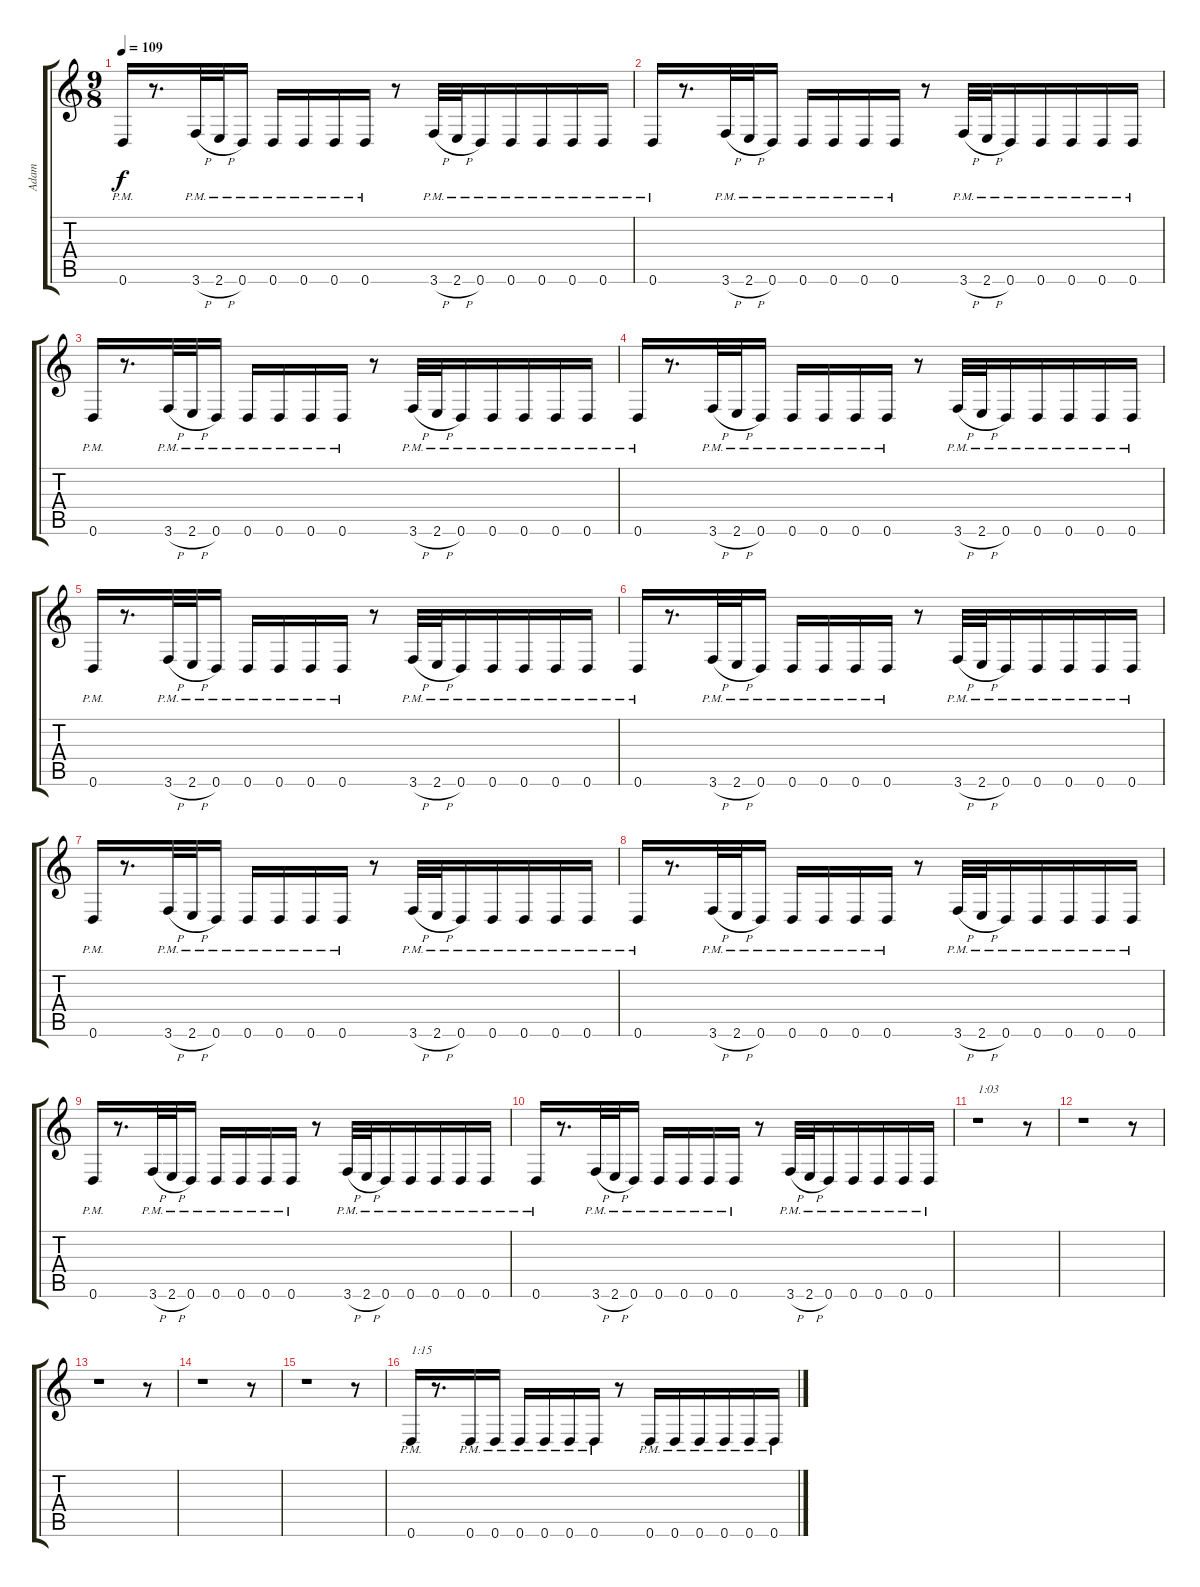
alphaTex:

\track ("Adam" "Adam") {instrument distortionguitar}
\staff {score tabs}
\tuning (E4 B3 G3 D3 A2 D2) {hide}
\ts (9 8)
\tempo 109
\clef g2
\ks c
0.6{pm}.16{dy f} r.8{d} 3.6{h pm}.32 2.6{h pm}.32 0.6{pm}.16 0.6{pm}.16 0.6{pm}.16 0.6{pm}.16 0.6{pm}.16 r.8 3.6{h pm}.32 2.6{h pm}.32 0.6{pm}.16 0.6{pm}.16 0.6{pm}.16 0.6{pm}.16 0.6{pm}.16 |
0.6{pm}.16 r.8{d} 3.6{h pm}.32 2.6{h pm}.32 0.6{pm}.16 0.6{pm}.16 0.6{pm}.16 0.6{pm}.16 0.6{pm}.16 r.8 3.6{h pm}.32 2.6{h pm}.32 0.6{pm}.16 0.6{pm}.16 0.6{pm}.16 0.6{pm}.16 0.6{pm}.16 |
0.6{pm}.16 r.8{d} 3.6{h pm}.32 2.6{h pm}.32 0.6{pm}.16 0.6{pm}.16 0.6{pm}.16 0.6{pm}.16 0.6{pm}.16 r.8 3.6{h pm}.32 2.6{h pm}.32 0.6{pm}.16 0.6{pm}.16 0.6{pm}.16 0.6{pm}.16 0.6{pm}.16 |
0.6{pm}.16 r.8{d} 3.6{h pm}.32 2.6{h pm}.32 0.6{pm}.16 0.6{pm}.16 0.6{pm}.16 0.6{pm}.16 0.6{pm}.16 r.8 3.6{h pm}.32 2.6{h pm}.32 0.6{pm}.16 0.6{pm}.16 0.6{pm}.16 0.6{pm}.16 0.6{pm}.16 |
0.6{pm}.16 r.8{d} 3.6{h pm}.32 2.6{h pm}.32 0.6{pm}.16 0.6{pm}.16 0.6{pm}.16 0.6{pm}.16 0.6{pm}.16 r.8 3.6{h pm}.32 2.6{h pm}.32 0.6{pm}.16 0.6{pm}.16 0.6{pm}.16 0.6{pm}.16 0.6{pm}.16 |
0.6{pm}.16 r.8{d} 3.6{h pm}.32 2.6{h pm}.32 0.6{pm}.16 0.6{pm}.16 0.6{pm}.16 0.6{pm}.16 0.6{pm}.16 r.8 3.6{h pm}.32 2.6{h pm}.32 0.6{pm}.16 0.6{pm}.16 0.6{pm}.16 0.6{pm}.16 0.6{pm}.16 |
0.6{pm}.16 r.8{d} 3.6{h pm}.32 2.6{h pm}.32 0.6{pm}.16 0.6{pm}.16 0.6{pm}.16 0.6{pm}.16 0.6{pm}.16 r.8 3.6{h pm}.32 2.6{h pm}.32 0.6{pm}.16 0.6{pm}.16 0.6{pm}.16 0.6{pm}.16 0.6{pm}.16 |
0.6{pm}.16 r.8{d} 3.6{h pm}.32 2.6{h pm}.32 0.6{pm}.16 0.6{pm}.16 0.6{pm}.16 0.6{pm}.16 0.6{pm}.16 r.8 3.6{h pm}.32 2.6{h pm}.32 0.6{pm}.16 0.6{pm}.16 0.6{pm}.16 0.6{pm}.16 0.6{pm}.16 |
0.6{pm}.16 r.8{d} 3.6{h pm}.32 2.6{h pm}.32 0.6{pm}.16 0.6{pm}.16 0.6{pm}.16 0.6{pm}.16 0.6{pm}.16 r.8 3.6{h pm}.32 2.6{h pm}.32 0.6{pm}.16 0.6{pm}.16 0.6{pm}.16 0.6{pm}.16 0.6{pm}.16 |
0.6{pm}.16 r.8{d} 3.6{h pm}.32 2.6{h pm}.32 0.6{pm}.16 0.6{pm}.16 0.6{pm}.16 0.6{pm}.16 0.6{pm}.16 r.8 3.6{h pm}.32 2.6{h pm}.32 0.6{pm}.16 0.6{pm}.16 0.6{pm}.16 0.6{pm}.16 0.6{pm}.16 |
r.1{txt "1:03"} r.8 |
r.1 r.8 |
r.1 r.8 |
r.1 r.8 |
r.1 r.8 |
0.6{pm}.16{txt "1:15"} r.8{d} 0.6{pm}.16 0.6{pm}.16 0.6{pm}.16 0.6{pm}.16 0.6{pm}.16 0.6{pm}.16 r.8 0.6{pm}.16 0.6{pm}.16 0.6{pm}.16 0.6{pm}.16 0.6{pm}.16 0.6{pm}.16
